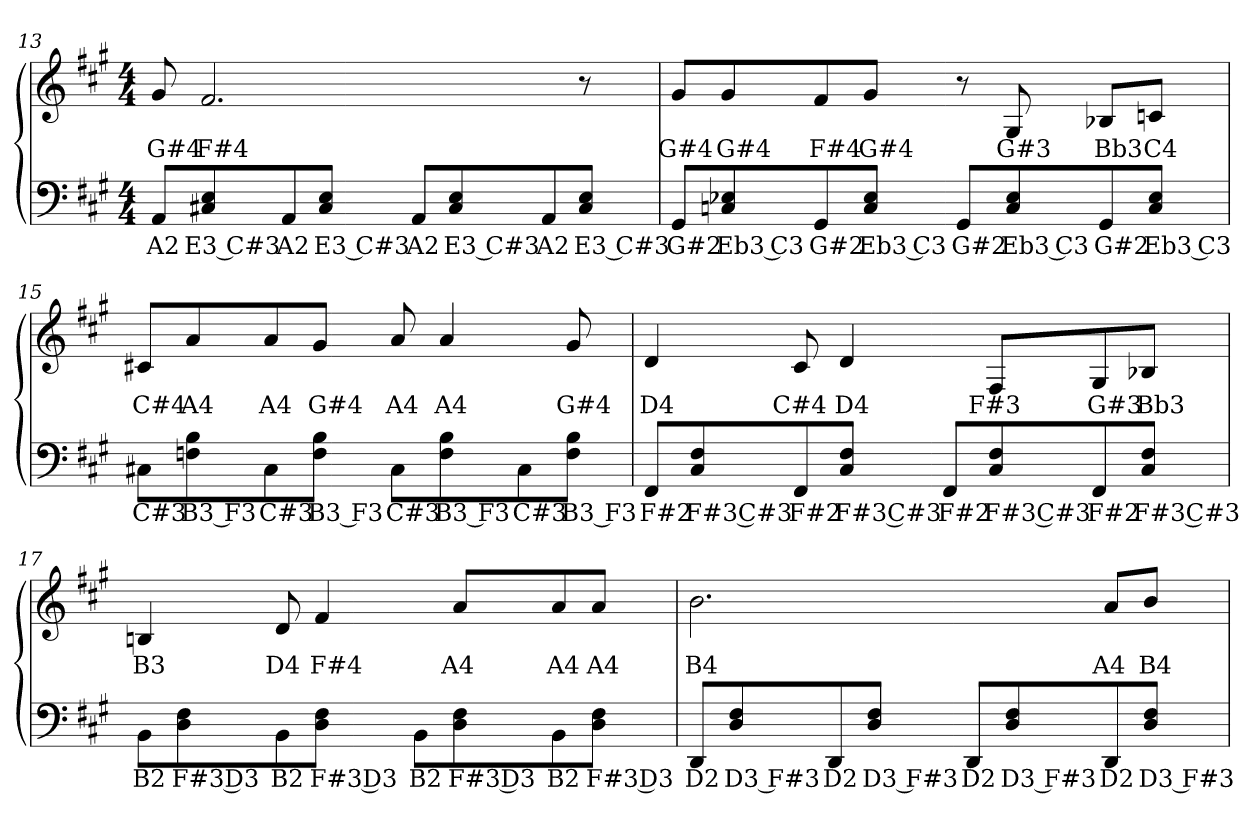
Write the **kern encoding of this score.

**kern	**text	**kern	**text
*part2	*part2	*part1	*part1
*staff2	*staff2	*staff1	*staff1
*clefF4	*	*clefG2	*
*k[f#c#g#]	*	*k[f#c#g#]	*
*A:	*	*A:	*
*M4/4	*	*M4/4	*
=13	=13	=13	=13
!	!LO:LY:b:color=#000000	!	!
!	!	!	!LO:LY:b:color=#000000
8AAi/L	A2	8g#i/	G#4
!	!LO:LY:b:color=#000000	!	!
!	!	!	!LO:LY:b:color=#000000
8C#Xi/ 8Ei	E3 C#3	2.f#i/	F#4
!	!LO:LY:b:color=#000000	!	!
8AAi/	A2	.	.
!	!LO:LY:b:color=#000000	!	!
8C#i/ 8EiJ	E3 C#3	.	.
!	!LO:LY:b:color=#000000	!	!
8AAi/L	A2	.	.
!	!LO:LY:b:color=#000000	!	!
8C#i/ 8Ei	E3 C#3	.	.
!	!LO:LY:b:color=#000000	!	!
8AAi/	A2	.	.
!	!LO:LY:b:color=#000000	!	!
8C#i/ 8EiJ	E3 C#3	8r	.
=14	=14	=14	=14
!	!LO:LY:b:color=#000000	!	!
!	!	!	!LO:LY:b:color=#000000
8GG#i/L	G#2	8g#i/L	G#4
!	!LO:LY:b:color=#000000	!	!
!	!	!	!LO:LY:b:color=#000000
8Cni/ 8E-Xi	Eb3 C3	8g#i/	G#4
!	!LO:LY:b:color=#000000	!	!
!	!	!	!LO:LY:b:color=#000000
8GG#i/	G#2	8f#i/	F#4
!	!LO:LY:b:color=#000000	!	!
!	!	!	!LO:LY:b:color=#000000
8Ci/ 8E-iJ	Eb3 C3	8g#i/J	G#4
!	!LO:LY:b:color=#000000	!	!
8GG#i/L	G#2	8r	.
!	!LO:LY:b:color=#000000	!	!
!	!	!	!LO:LY:b:color=#000000
8Ci/ 8E-i	Eb3 C3	8G#i/	G#3
!	!LO:LY:b:color=#000000	!	!
!	!	!	!LO:LY:b:color=#000000
8GG#i/	G#2	8B-Xi/L	Bb3
!	!LO:LY:b:color=#000000	!	!
!	!	!	!LO:LY:b:color=#000000
8Ci/ 8E-iJ	Eb3 C3	8cni/J	C4
!!LO:PB:g=z
=15	=15	=15	=15
!	!LO:LY:b:color=#000000	!	!
!	!	!	!LO:LY:b:color=#000000
8C#Xi\L	C#3	8c#Xi/L	C#4
!	!LO:LY:b:color=#000000	!	!
!	!	!	!LO:LY:b:color=#000000
8Fni\ 8Bi	B3 F3	8ai/	A4
!	!LO:LY:b:color=#000000	!	!
!	!	!	!LO:LY:b:color=#000000
8C#i\	C#3	8ai/	A4
!	!LO:LY:b:color=#000000	!	!
!	!	!	!LO:LY:b:color=#000000
8Fi\ 8BiJ	B3 F3	8g#i/J	G#4
!	!LO:LY:b:color=#000000	!	!
!	!	!	!LO:LY:b:color=#000000
8C#i\L	C#3	8ai/	A4
!	!LO:LY:b:color=#000000	!	!
!	!	!	!LO:LY:b:color=#000000
8Fi\ 8Bi	B3 F3	4ai/	A4
!	!LO:LY:b:color=#000000	!	!
8C#i\	C#3	.	.
!	!LO:LY:b:color=#000000	!	!
!	!	!	!LO:LY:b:color=#000000
8Fi\ 8BiJ	B3 F3	8g#i/	G#4
=16	=16	=16	=16
!	!LO:LY:b:color=#000000	!	!
!	!	!	!LO:LY:b:color=#000000
8FF#i/L	F#2	4di/	D4
!	!LO:LY:b:color=#000000	!	!
8C#i/ 8F#i	F#3 C#3	.	.
!	!LO:LY:b:color=#000000	!	!
!	!	!	!LO:LY:b:color=#000000
8FF#i/	F#2	8c#i/	C#4
!	!LO:LY:b:color=#000000	!	!
!	!	!	!LO:LY:b:color=#000000
8C#i/ 8F#iJ	F#3 C#3	4di/	D4
!	!LO:LY:b:color=#000000	!	!
8FF#i/L	F#2	.	.
!	!LO:LY:b:color=#000000	!	!
!	!	!	!LO:LY:b:color=#000000
8C#i/ 8F#i	F#3 C#3	8F#i/L	F#3
!	!LO:LY:b:color=#000000	!	!
!	!	!	!LO:LY:b:color=#000000
8FF#i/	F#2	8G#i/	G#3
!	!LO:LY:b:color=#000000	!	!
!	!	!	!LO:LY:b:color=#000000
8C#i/ 8F#iJ	F#3 C#3	8B-Xi/J	Bb3
=17	=17	=17	=17
!	!LO:LY:b:color=#000000	!	!
!	!	!	!LO:LY:b:color=#000000
8BBi\L	B2	4Bni/	B3
!	!LO:LY:b:color=#000000	!	!
8Di\ 8F#i	F#3 D3	.	.
!	!LO:LY:b:color=#000000	!	!
!	!	!	!LO:LY:b:color=#000000
8BBi\	B2	8di/	D4
!	!LO:LY:b:color=#000000	!	!
!	!	!	!LO:LY:b:color=#000000
8Di\ 8F#iJ	F#3 D3	4f#i/	F#4
!	!LO:LY:b:color=#000000	!	!
8BBi\L	B2	.	.
!	!LO:LY:b:color=#000000	!	!
!	!	!	!LO:LY:b:color=#000000
8Di\ 8F#i	F#3 D3	8ai/L	A4
!	!LO:LY:b:color=#000000	!	!
!	!	!	!LO:LY:b:color=#000000
8BBi\	B2	8ai/	A4
!	!LO:LY:b:color=#000000	!	!
!	!	!	!LO:LY:b:color=#000000
8Di\ 8F#iJ	F#3 D3	8ai/J	A4
!!LO:LB:g=z
=18	=18	=18	=18
!	!LO:LY:b:color=#000000	!	!
!	!	!	!LO:LY:b:color=#000000
8DDi/L	D2	2.bi\	B4
!	!LO:LY:b:color=#000000	!	!
8Di/ 8F#i	D3 F#3	.	.
!	!LO:LY:b:color=#000000	!	!
8DDi/	D2	.	.
!	!LO:LY:b:color=#000000	!	!
8Di/ 8F#iJ	D3 F#3	.	.
!	!LO:LY:b:color=#000000	!	!
8DDi/L	D2	.	.
!	!LO:LY:b:color=#000000	!	!
8Di/ 8F#i	D3 F#3	.	.
!	!LO:LY:b:color=#000000	!	!
!	!	!	!LO:LY:b:color=#000000
8DDi/	D2	8ai/L	A4
!	!LO:LY:b:color=#000000	!	!
!	!	!	!LO:LY:b:color=#000000
8Di/ 8F#iJ	D3 F#3	8bi/J	B4
=	=	=	=
*-	*-	*-	*-
